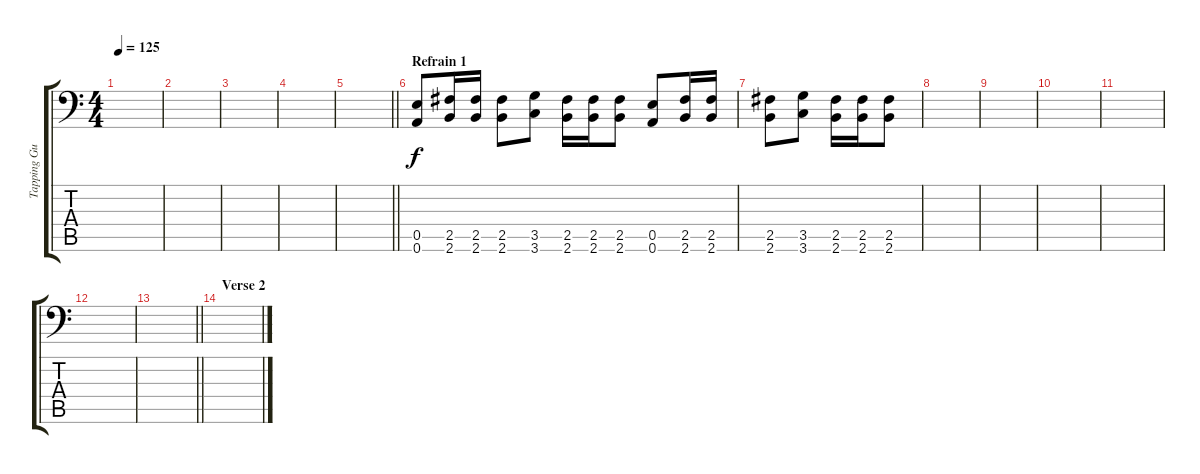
\track ("Tapping Guitar" "Tapping Gu") {instrument distortionguitar}
\staff {score tabs}
\tuning (B3 Gb3 D3 A2 E2 A1) {hide}
\ts (4 4)
\tempo 125
\clef f4
\ks c
|
|
|
|
\barLineRight lightlight
|
\section ("" "Refrain 1")
(0.5 0.6).8 (2.5 2.6).16 (2.5 2.6).16 (2.5 2.6).8 (3.5 3.6).8 (2.5 2.6).16 (2.5 2.6).16 (2.5 2.6).8 (0.5 0.6).8 (2.5 2.6).16 (2.5 2.6).16 |
(2.5 2.6).8 (3.5 3.6).8 (2.5 2.6).16 (2.5 2.6).16 (2.5 2.6).8 |
|
|
|
|
|
\barLineRight lightlight
|
\section ("" "Verse 2")
